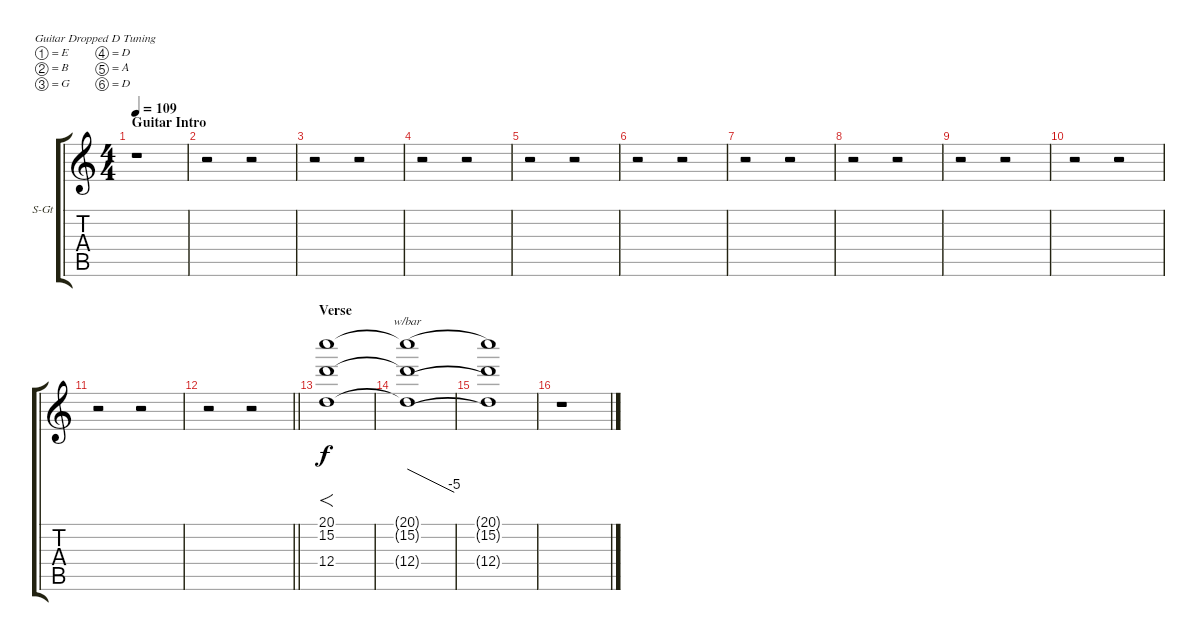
\bracketExtendMode groupsimilarinstruments
\firstSystemTrackNameOrientation horizontal
\otherSystemsTrackNameOrientation horizontal
\track ("Keyboard 1" "S-Gt") {instrument fx1rain}
\staff {score tabs}
\tuning (E4 B3 G3 D3 A2 D2)
\displaytranspose 12
\ts (4 4)
\section ("" "Guitar Intro")
\tempo 109
\clef g2
\ks c
r.1{dy mp} |
r.2 r.2 |
r.2 r.2 |
r.2 r.2 |
r.2 r.2 |
r.2 r.2 |
r.2 r.2 |
r.2 r.2 |
r.2 r.2 |
r.2 r.2 |
r.2 r.2 |
\barLineRight lightlight
r.2 r.2 |
\section ("" "Verse")
(20.1 15.2 12.4).1{f dy f} |
(20.1{t} 15.2{t} 12.4{t}).1{tbe (dive default 0 0 60 -20)} |
(20.1{t} 15.2{t} 12.4{t}).1 |
r.1
